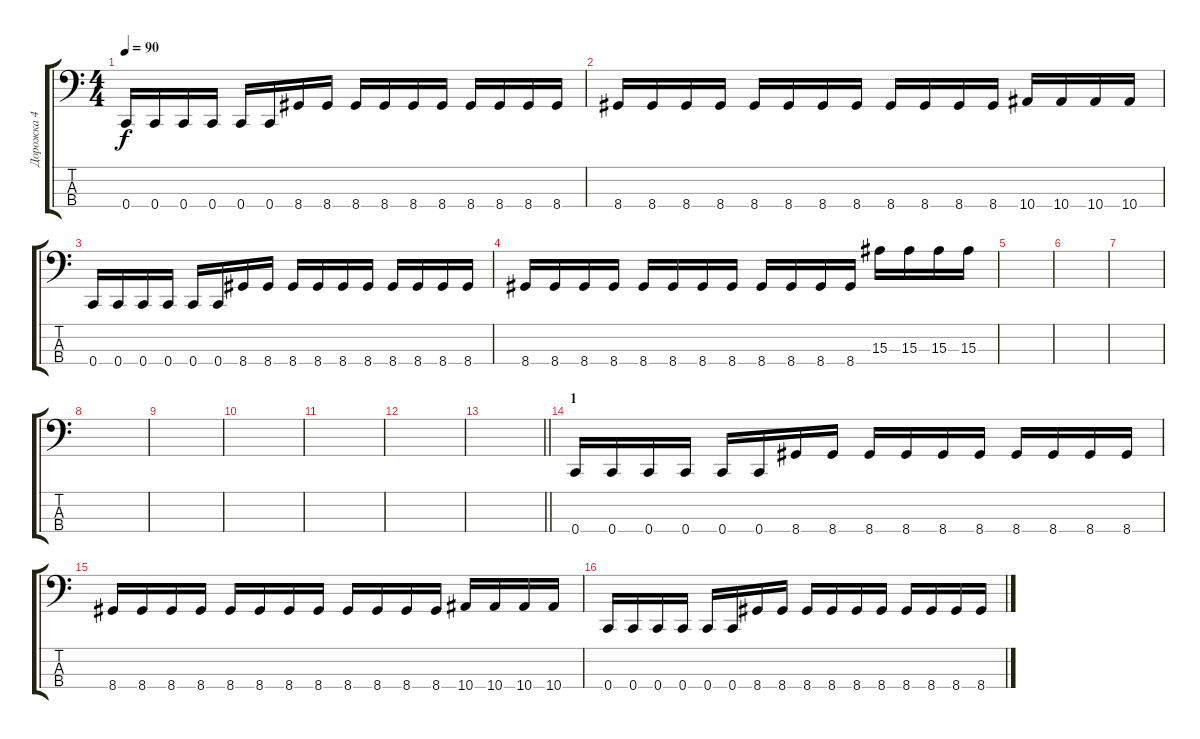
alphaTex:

\track ("Дорожка 4" "Дорожка 4") {instrument electricbasspick}
\staff {score tabs}
\tuning (F2 C2 G1 C1) {hide}
\ts (4 4)
\tempo 90
\clef f4
\ks c
0.4.16{dy f} 0.4.16 0.4.16 0.4.16 0.4.16 0.4.16 8.4.16 8.4.16 8.4.16 8.4.16 8.4.16 8.4.16 8.4.16 8.4.16 8.4.16 8.4.16 |
8.4.16 8.4.16 8.4.16 8.4.16 8.4.16 8.4.16 8.4.16 8.4.16 8.4.16 8.4.16 8.4.16 8.4.16 10.4.16 10.4.16 10.4.16 10.4.16 |
0.4.16 0.4.16 0.4.16 0.4.16 0.4.16 0.4.16 8.4.16 8.4.16 8.4.16 8.4.16 8.4.16 8.4.16 8.4.16 8.4.16 8.4.16 8.4.16 |
8.4.16 8.4.16 8.4.16 8.4.16 8.4.16 8.4.16 8.4.16 8.4.16 8.4.16 8.4.16 8.4.16 8.4.16 15.3.16 15.3.16 15.3.16 15.3.16 |
|
|
|
|
|
|
|
|
\barLineRight lightlight
|
\section ("" "1")
0.4.16 0.4.16 0.4.16 0.4.16 0.4.16 0.4.16 8.4.16 8.4.16 8.4.16 8.4.16 8.4.16 8.4.16 8.4.16 8.4.16 8.4.16 8.4.16 |
8.4.16 8.4.16 8.4.16 8.4.16 8.4.16 8.4.16 8.4.16 8.4.16 8.4.16 8.4.16 8.4.16 8.4.16 10.4.16 10.4.16 10.4.16 10.4.16 |
0.4.16 0.4.16 0.4.16 0.4.16 0.4.16 0.4.16 8.4.16 8.4.16 8.4.16 8.4.16 8.4.16 8.4.16 8.4.16 8.4.16 8.4.16 8.4.16
